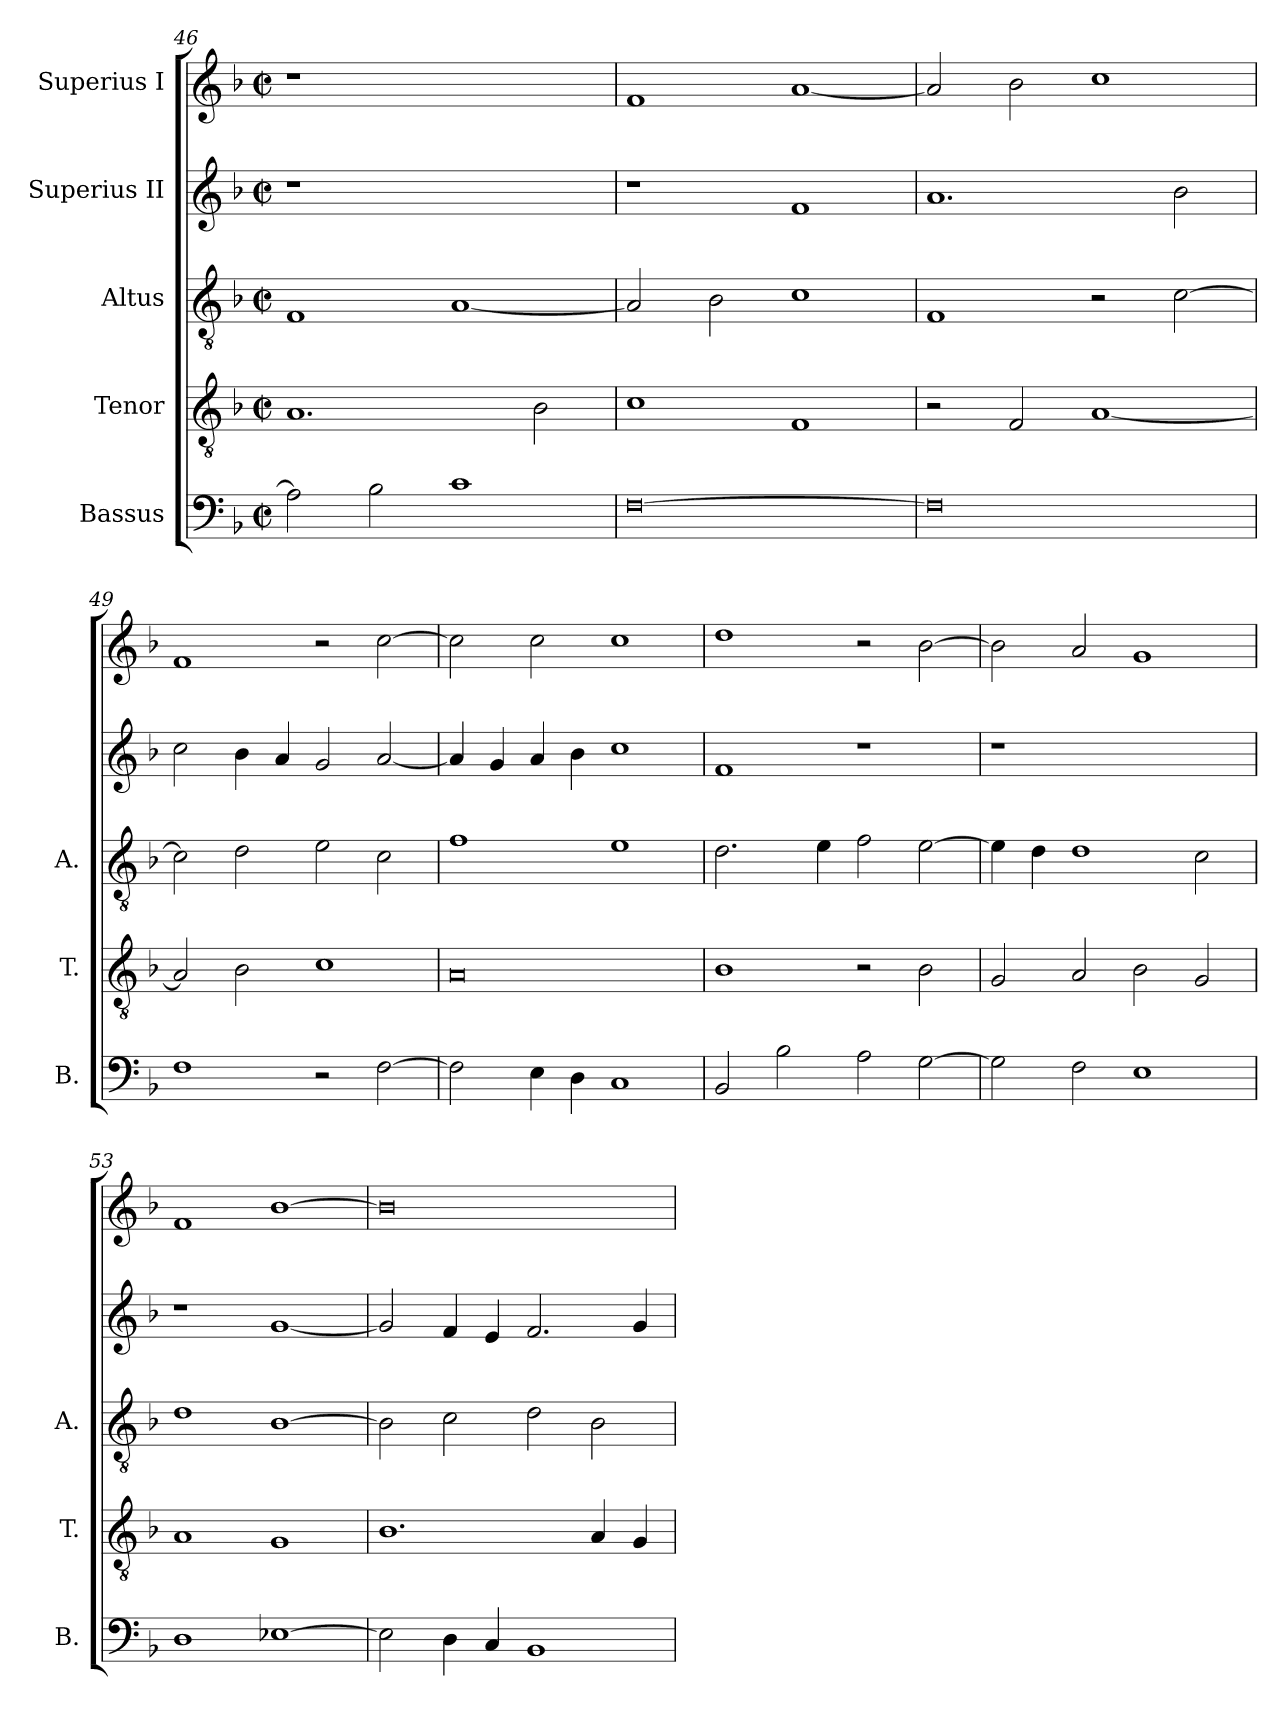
**kern	**kern	**kern	**kern	**kern
*part5	*part4	*part3	*part2	*part1
*staff5	*staff4	*staff3	*staff2	*staff1
*I"Bassus	*I"Tenor	*I"Altus	*I"Superius II	*I"Superius I
*I'B.	*I'T.	*I'A.	*	*
*clefF4	*clefGv2	*clefGv2	*clefG2	*clefG2
*	*ITrd7c12	*ITrd7c12	*	*
*k[b-]	*k[b-]	*k[b-]	*k[b-]	*k[b-]
*F:	*F:	*F:	*F:	*F:
*M2/2	*M2/2	*M2/2	*M2/2	*M2/2
*met(c|)	*met(c|)	*met(c|)	*met(c|)	*met(c|)
=46	=46	=46	=46	=46
!	!	!	!LO:N:vis=1	!LO:N:vis=1
2Ai\]	1.AAi	1FFi	1r	1r
2B-i\	.	.	.	.
1ci	.	[<1AAi	1ryy	1ryy
.	2BB-i\	.	.	.
=47	=47	=47	=47	=47
[>0Fi	1Ci	2AAi/]	1r	1fi
.	.	2BB-i\	.	.
.	1FFi	1Ci	1fi	[<1ai
=48	=48	=48	=48	=48
0Fi]	2r	1FFi	1.ai	2ai/]
.	2FFi/	.	.	2b-i\
.	[<1AAi	2r	.	1cci
.	.	[>2Ci\	2b-i\	.
=49	=49	=49	=49	=49
1Fi	2AAi/]	2Ci\]	2cci\	1fi
.	2BB-i\	2Di\	4b-i\	.
.	.	.	4ai/	.
2r	1Ci	2Ei\	2gi/	2r
[>2Fi\	.	2Ci\	[<2ai/	[>2cci\
!!LO:PB:g=z
=50	=50	=50	=50	=50
2Fi\]	0AAi	1Fi	4ai/]	2cci\]
.	.	.	4gi/	.
4Ei\	.	.	4ai/	2cci\
4Di\	.	.	4b-i\	.
1Ci	.	1Ei	1cci	1cci
=51	=51	=51	=51	=51
2BB-i/	1BB-i	2.Di\	1fi	1ddi
2B-i\	.	.	.	.
.	.	4Ei\	.	.
2Ai\	2r	2Fi\	1r	2r
[>2Gi\	2BB-i\	[>2Ei\	.	[>2b-i\
=52	=52	=52	=52	=52
!	!	!	!LO:N:vis=1	!
2Gi\]	2GGi/	4Ei\]	1r	2b-i\]
.	.	4Di\	.	.
2Fi\	2AAi/	1Di	.	2ai/
1Ei	2BB-i\	.	1ryy	1gi
.	2GGi/	2Ci\	.	.
=53	=53	=53	=53	=53
1Di	1AAi	1Di	1r	1fi
[>1E-Xi	1GGi	[>1BB-i	[<1gi	[>1b-i
=54	=54	=54	=54	=54
2E-i\]	1.BB-i	2BB-i\]	2gi/]	0b-i]
4Di\	.	2Ci\	4fi/	.
4Ci/	.	.	4ei/	.
1BB-i	.	2Di\	2.fi/	.
.	4AAi/	2BB-i\	.	.
.	4GGi/	.	4gi/	.
=	=	=	=	=
*-	*-	*-	*-	*-
